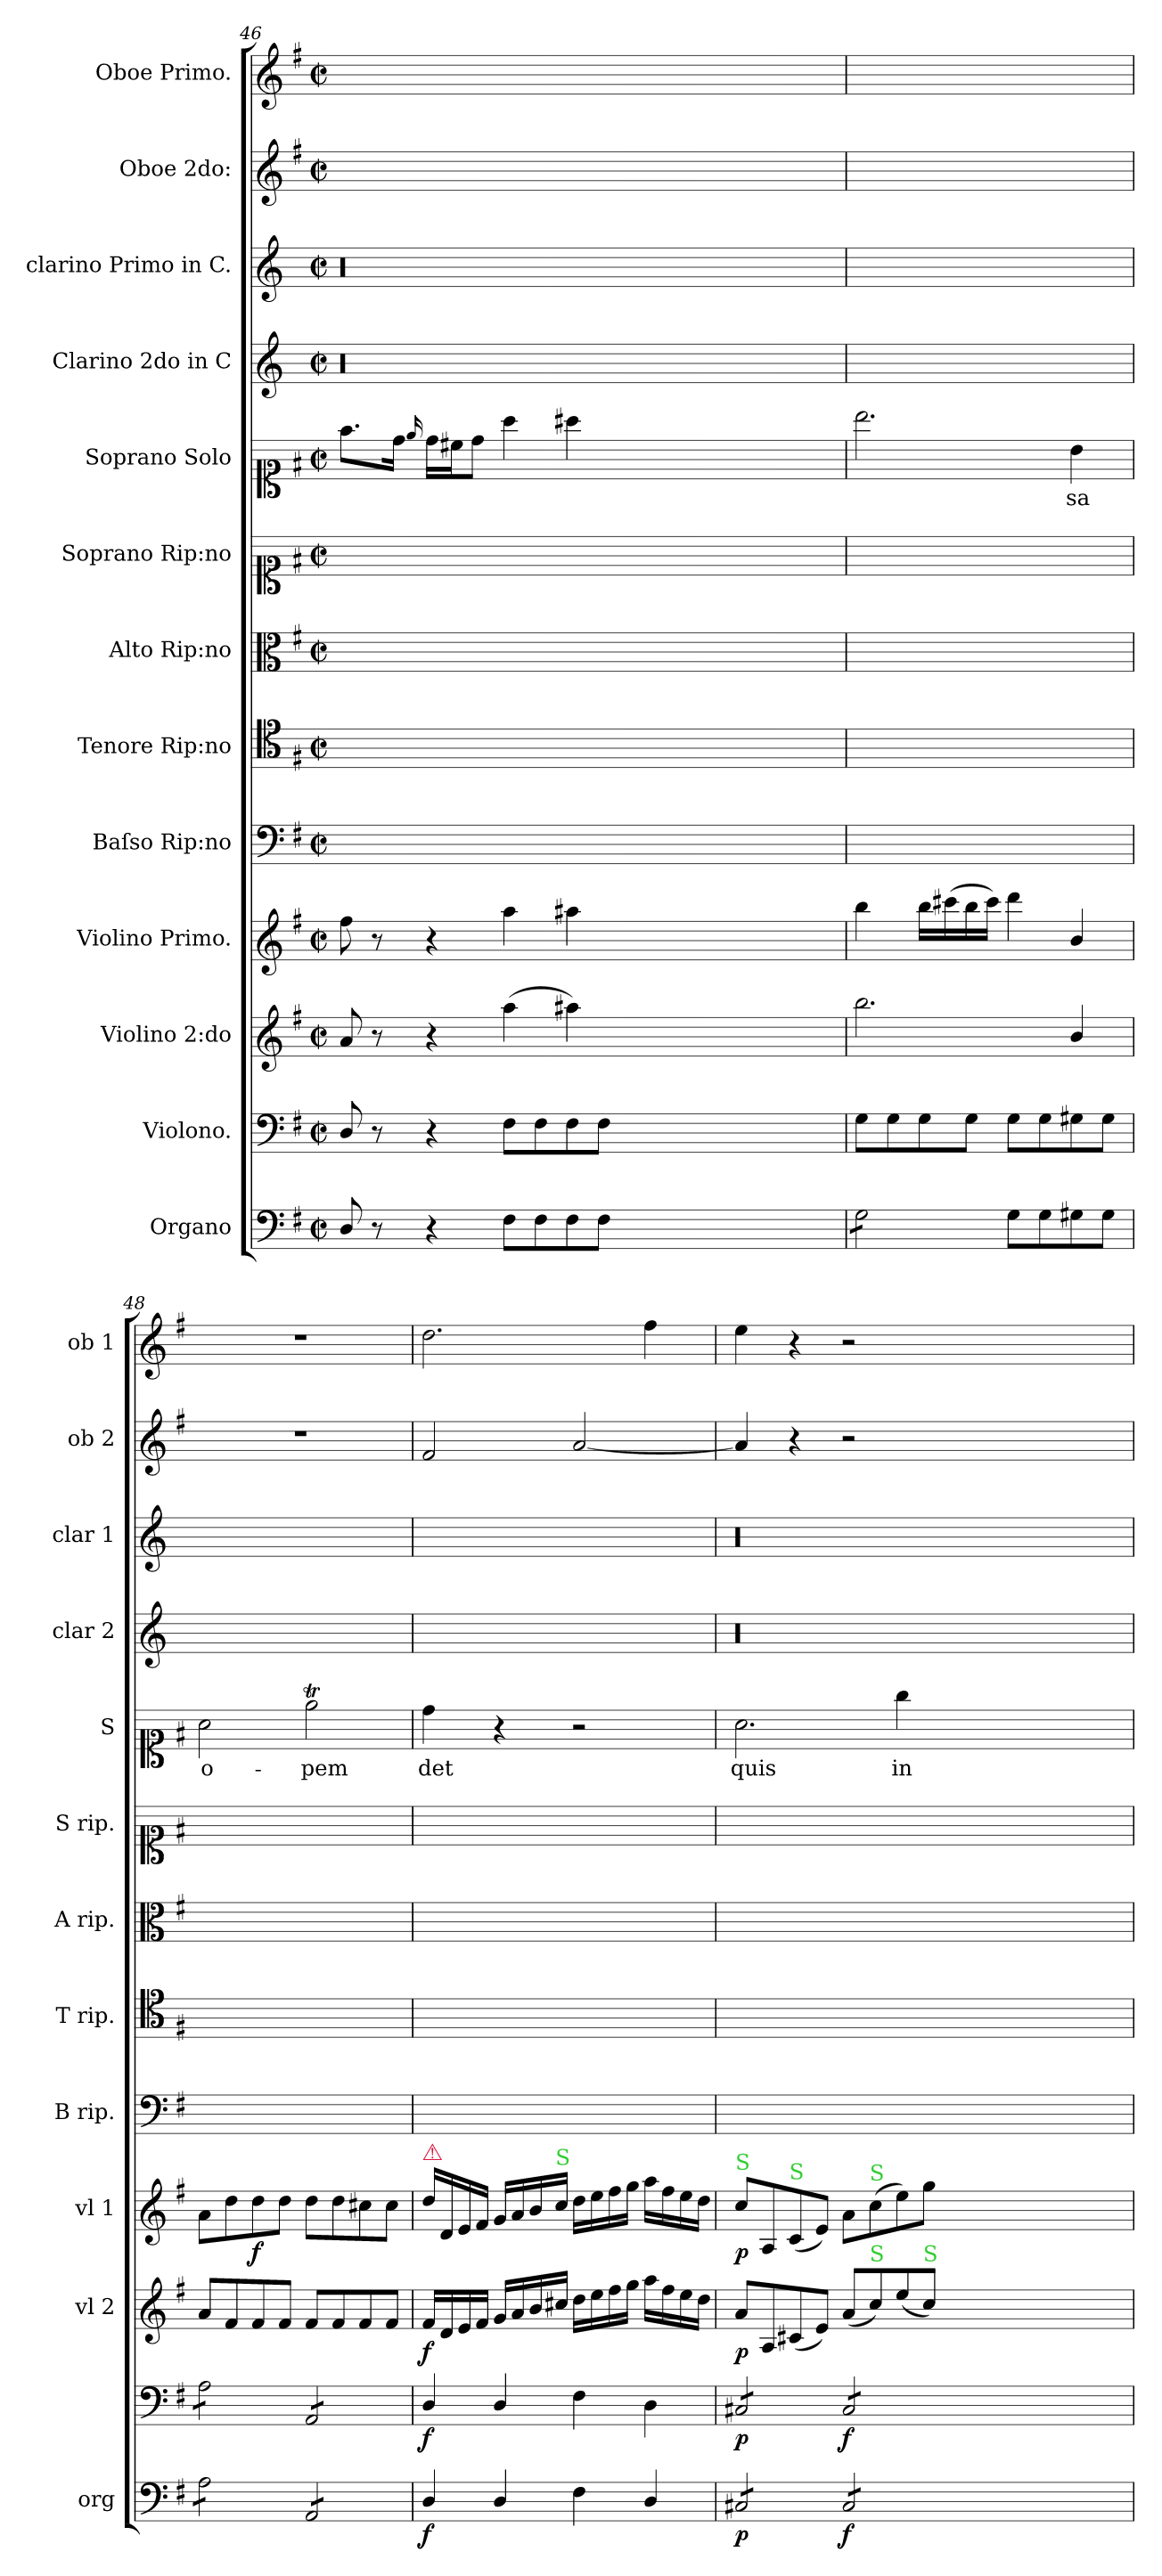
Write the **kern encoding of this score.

**kern	**dynam	**kern	**dynam	**kern	**dynam	**kern	**dynam	**kern	**kern	**kern	**kern	**kern	**text	**kern	**kern	**kern	**kern
*part13	*part13	*part12	*part12	*part11	*part11	*part10	*part10	*part9	*part8	*part7	*part6	*part5	*part5	*part4	*part3	*part2	*part1
*staff13	*staff13	*staff12	*staff12	*staff11	*staff11	*staff10	*staff10	*staff9	*staff8	*staff7	*staff6	*staff5	*staff5	*staff4	*staff3	*staff2	*staff1
*I"Organo	*	*I"Violono.	*	*I"Violino 2:do	*	*I"Violino Primo.	*	*I"Baſso Rip:no	*I"Tenore Rip:no	*I"Alto Rip:no	*I"Soprano Rip:no	*I"Soprano Solo	*	*I"Clarino 2do in C	*I"clarino Primo in C.	*I"Oboe 2do:	*I"Oboe Primo.
*I'org	*	*	*	*I'vl 2	*	*I'vl 1	*	*I'B rip.	*I'T rip.	*I'A rip.	*I'S rip.	*I'S	*	*I'clar 2	*I'clar 1	*I'ob 2	*I'ob 1
*clefF4	*	*clefF4	*	*clefG2	*	*clefG2	*	*clefF4	*clefC4	*clefC3	*clefC1	*clefC1	*	*clefG2	*clefG2	*clefG2	*clefG2
*k[f#]	*	*k[f#]	*	*k[f#]	*	*k[f#]	*	*k[f#]	*k[f#]	*k[f#]	*k[f#]	*k[f#]	*	*k[]	*k[]	*k[f#]	*k[f#]
*G:	*	*G:	*	*G:	*	*G:	*	*G:	*G:	*G:	*G:	*G:	*	*	*	*G:	*G:
*M2/2	*	*M2/2	*	*M2/2	*	*M2/2	*	*M2/2	*M2/2	*M2/2	*M2/2	*M2/2	*	*M2/2	*M2/2	*M2/2	*M2/2
*met(c|)	*	*met(c|)	*	*met(c|)	*	*met(c|)	*	*met(c|)	*met(c|)	*met(c|)	*met(c|)	*met(c|)	*	*met(c|)	*met(c|)	*met(c|)	*met(c|)
=46	=46	=46	=46	=46	=46	=46	=46	=46	=46	=46	=46	=46	=46	=46	=46	=46	=46
8D/	.	8D/	.	8a/	.	8ff#\	.	1ryy	1ryy	1ryy	1ryy	8.ff#\L	.	00r	00r	00ryy	00ryy
8r	.	8r	.	8r	.	8r	.	.	.	.	.	.	.	.	.	.	.
.	.	.	.	.	.	.	.	.	.	.	.	16dd\Jk	.	.	.	.	.
.	.	.	.	.	.	.	.	.	.	.	.	16qqee/	.	.	.	.	.
4r	.	4r	.	4r	.	4r	.	.	.	.	.	16dd\LL	.	.	.	.	.
.	.	.	.	.	.	.	.	.	.	.	.	16cc#X\J	.	.	.	.	.
.	.	.	.	.	.	.	.	.	.	.	.	8dd\J	.	.	.	.	.
8F#\L	.	8F#\L	.	(4aa\	.	4aa\	.	.	.	.	.	4aa\	.	.	.	.	.
8F#\	.	8F#\	.	.	.	.	.	.	.	.	.	.	.	.	.	.	.
8F#\	.	8F#\	.	4aa#X\)	.	4aa#X\	.	.	.	.	.	4aa#X\	.	.	.	.	.
8F#\J	.	8F#\J	.	.	.	.	.	.	.	.	.	.	.	.	.	.	.
0.ryy	.	0.ryy	.	0.ryy	.	0.ryy	.	0.ryy	0.ryy	0.ryy	0.ryy	0.ryy	.	.	.	.	.
=47	=47	=47	=47	=47	=47	=47	=47	=47	=47	=47	=47	=47	=47	=47	=47	=47	=47
*tremolo	*	*	*	*	*	*	*	*	*	*	*	*	*	*	*	*	*
8G\L	.	8G\L	.	2.bb\	.	4bb\	.	1ryy	1ryy	1ryy	1ryy	2.bb\	.	1ryy	1ryy	1ryy	1ryy
8G\	.	8G\	.	.	.	.	.	.	.	.	.	.	.	.	.	.	.
8G\	.	8G\	.	.	.	16bb\LL	.	.	.	.	.	.	.	.	.	.	.
.	.	.	.	.	.	(16ccc#X\	.	.	.	.	.	.	.	.	.	.	.
8G\J	.	8G\J	.	.	.	16bb\	.	.	.	.	.	.	.	.	.	.	.
*Xtremolo	*	*	*	*	*	*	*	*	*	*	*	*	*	*	*	*	*
.	.	.	.	.	.	16ccc#\JJ)	.	.	.	.	.	.	.	.	.	.	.
8G\L	.	8G\L	.	.	.	4ddd\	.	.	.	.	.	.	.	.	.	.	.
8G\	.	8G\	.	.	.	.	.	.	.	.	.	.	.	.	.	.	.
8G#X\	.	8G#X\	.	4b/	.	4b/	.	.	.	.	.	4b\	-sa	.	.	.	.
8G#\J	.	8G#\J	.	.	.	.	.	.	.	.	.	.	.	.	.	.	.
=48	=48	=48	=48	=48	=48	=48	=48	=48	=48	=48	=48	=48	=48	=48	=48	=48	=48
*tremolo	*	*	*	*	*	*	*	*	*	*	*	*	*	*	*	*	*
*	*	*tremolo	*	*	*	*	*	*	*	*	*	*	*	*	*	*	*
8A\L	.	8A\L	.	8a/L	.	8a\L	.	1ryy	1ryy	1ryy	1ryy	2a\	o-	1ryy	1ryy	1r	1r
8A\	.	8A\	.	8f#/	.	8dd\	.	.	.	.	.	.	.	.	.	.	.
!	!	!	!	!	!	!	!LO:DY:b	!	!	!	!	!	!	!	!	!	!
8A\	.	8A\	.	8f#/	.	8dd\	f	.	.	.	.	.	.	.	.	.	.
8A\J	.	8A\J	.	8f#/J	.	8dd\J	.	.	.	.	.	.	.	.	.	.	.
8AA/L	.	8AA/L	.	8f#/L	.	8dd\L	.	.	.	.	.	2eeT\	-pem	.	.	.	.
8AA/	.	8AA/	.	8f#/	.	8dd\	.	.	.	.	.	.	.	.	.	.	.
8AA/	.	8AA/	.	8f#/	.	8cc#X\	.	.	.	.	.	.	.	.	.	.	.
8AA/J	.	8AA/J	.	8f#/J	.	8cc#\J	.	.	.	.	.	.	.	.	.	.	.
*	*	*Xtremolo	*	*	*	*	*	*	*	*	*	*	*	*	*	*	*
*Xtremolo	*	*	*	*	*	*	*	*	*	*	*	*	*	*	*	*	*
=49	=49	=49	=49	=49	=49	=49	=49	=49	=49	=49	=49	=49	=49	=49	=49	=49	=49
!	!	!	!	!	!	!LO:TX:a:color=crimson:t=⚠	!	!	!	!	!	!	!	!	!	!	!
4D/	f	4D/	f	16f#/LL	f	16dd\LL	.	1ryy	1ryy	1ryy	1ryy	4dd\	det	1ryy	1ryy	2f#/	2.dd\
.	.	.	.	16d/	.	16d/	.	.	.	.	.	.	.	.	.	.	.
.	.	.	.	16e/	.	16e/	.	.	.	.	.	.	.	.	.	.	.
.	.	.	.	16f#/JJ	.	16f#/JJ	.	.	.	.	.	.	.	.	.	.	.
4D/	.	4D/	.	16g/LL	.	16g/LL	.	.	.	.	.	4r	.	.	.	.	.
.	.	.	.	16a/	.	16a/	.	.	.	.	.	.	.	.	.	.	.
.	.	.	.	16b/	.	16b/	.	.	.	.	.	.	.	.	.	.	.
!	!	!	!	!	!	!LO:TX:a:color=limegreen:t=S	!	!	!	!	!	!	!	!	!	!	!
.	.	.	.	16cc#X/JJ	.	16cc/JJ	.	.	.	.	.	.	.	.	.	.	.
4F#\	.	4F#\	.	16dd\LL	.	16dd\LL	.	.	.	.	.	2r	.	.	.	[2a/	.
.	.	.	.	16ee\	.	16ee\	.	.	.	.	.	.	.	.	.	.	.
.	.	.	.	16ff#\	.	16ff#\	.	.	.	.	.	.	.	.	.	.	.
.	.	.	.	16gg\JJ	.	16gg\JJ	.	.	.	.	.	.	.	.	.	.	.
4D/	.	4D\	.	16aa\LL	.	16aa\LL	.	.	.	.	.	.	.	.	.	.	4ff#\
.	.	.	.	16ff#\	.	16ff#\	.	.	.	.	.	.	.	.	.	.	.
.	.	.	.	16ee\	.	16ee\	.	.	.	.	.	.	.	.	.	.	.
.	.	.	.	16dd\JJ	.	16dd\JJ	.	.	.	.	.	.	.	.	.	.	.
=50	=50	=50	=50	=50	=50	=50	=50	=50	=50	=50	=50	=50	=50	=50	=50	=50	=50
!	!	!	!	!	!	!LO:TX:a:color=limegreen:t=S	!	!	!	!	!	!	!	!	!	!	!
!	!	!	!	!	!	!	!LO:DY:b	!	!	!	!	!	!	!	!	!	!
*tremolo	*	*	*	*	*	*	*	*	*	*	*	*	*	*	*	*	*
*	*	*tremolo	*	*	*	*	*	*	*	*	*	*	*	*	*	*	*
8C#X/L	p	8C#X/L	p	8a/L	p	8cc\L	p	1ryy	1ryy	1ryy	1ryy	2.a\	quis	00r	00r	4a/]	4ee\
8C#X/	.	8C#X/	.	8A/	.	8A/	.	.	.	.	.	.	.	.	.	.	.
!	!	!	!	!	!	!LO:TX:a:color=limegreen:t=S	!	!	!	!	!	!	!	!	!	!	!
8C#X/	.	8C#X/	.	(8c#X/	.	(8c/	.	.	.	.	.	.	.	.	.	4r	4r
8C#X/J	.	8C#X/J	.	8e/J)	.	8e/J)	.	.	.	.	.	.	.	.	.	.	.
8C#/L	f	8C#/L	f	(8a/L	.	8a\L	.	.	.	.	.	.	.	.	.	2r	2r
!	!	!	!	!	!	!LO:TX:a:color=limegreen:t=S	!	!	!	!	!	!	!	!	!	!	!
!	!	!	!	!LO:TX:a:color=limegreen:t=S	!	!	!	!	!	!	!	!	!	!	!	!	!
8C#/	.	8C#/	.	8cc/)	.	(8cc\	.	.	.	.	.	.	.	.	.	.	.
8C#/	.	8C#/	.	(8ee/	.	8ee\)	.	.	.	.	.	4gg\	in	.	.	.	.
!	!	!	!	!LO:TX:a:color=limegreen:t=S	!	!	!	!	!	!	!	!	!	!	!	!	!
8C#/J	.	8C#/J	.	8cc/J)	.	8gg\J	.	.	.	.	.	.	.	.	.	.	.
*	*	*Xtremolo	*	*	*	*	*	*	*	*	*	*	*	*	*	*	*
*Xtremolo	*	*	*	*	*	*	*	*	*	*	*	*	*	*	*	*	*
0.ryy	.	0.ryy	.	0.ryy	.	0.ryy	.	0.ryy	0.ryy	0.ryy	0.ryy	0.ryy	.	.	.	0.ryy	0.ryy
=	=	=	=	=	=	=	=	=	=	=	=	=	=	=	=	=	=
*-	*-	*-	*-	*-	*-	*-	*-	*-	*-	*-	*-	*-	*-	*-	*-	*-	*-
